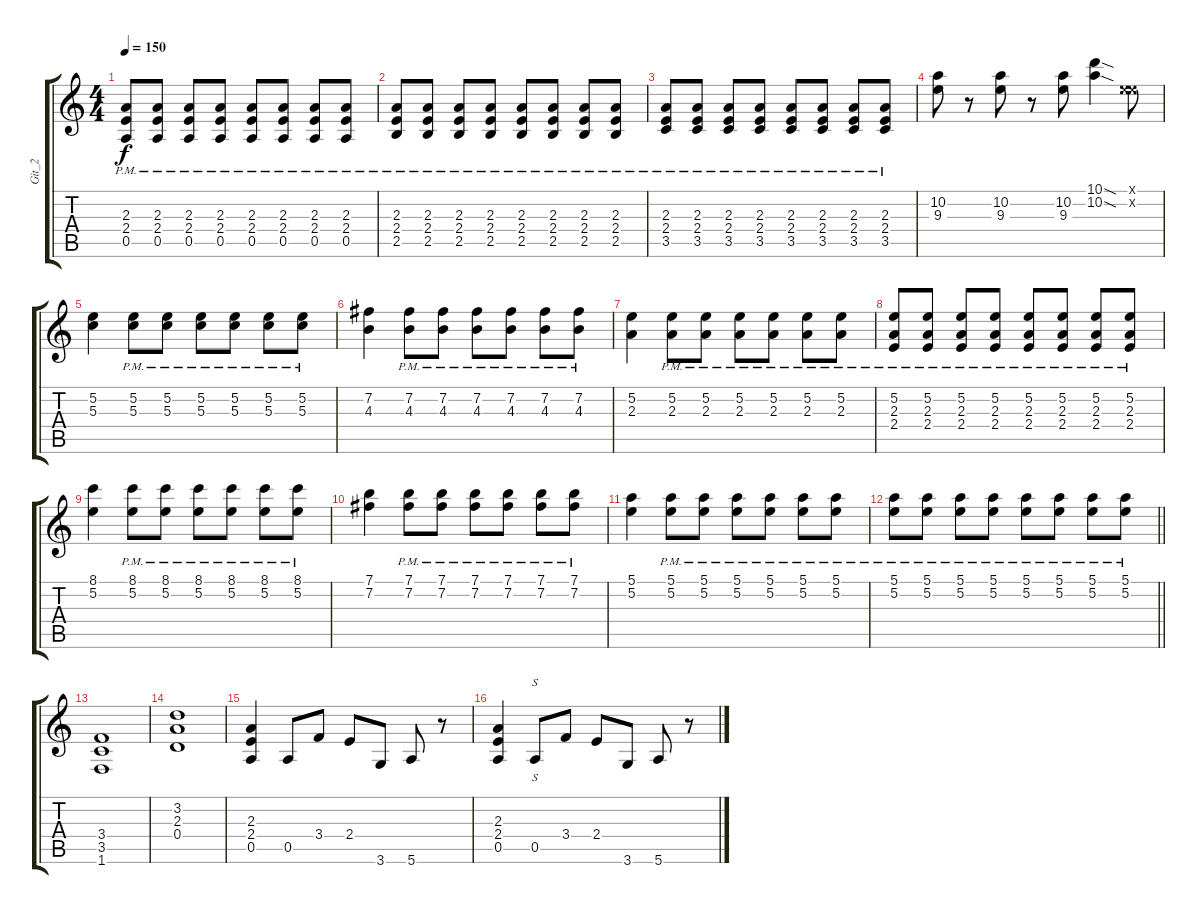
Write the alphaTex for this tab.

\track ("Git_2" "Git_2") {instrument distortionguitar}
\staff {score tabs}
\tuning (E4 B3 G3 D3 A2 E2) {hide}
\ts (4 4)
\tempo 150
\clef g2
\ks c
(2.3{pm} 2.4{pm} 0.5{pm}).8{dy f} (2.3{pm} 2.4{pm} 0.5{pm}).8 (2.3{pm} 2.4{pm} 0.5{pm}).8 (2.3{pm} 2.4{pm} 0.5{pm}).8 (2.3{pm} 2.4{pm} 0.5{pm}).8 (2.3{pm} 2.4{pm} 0.5{pm}).8 (2.3{pm} 2.4{pm} 0.5{pm}).8 (2.3{pm} 2.4{pm} 0.5{pm}).8 |
(2.3{pm} 2.4{pm} 2.5{pm}).8 (2.3{pm} 2.4{pm} 2.5{pm}).8 (2.3{pm} 2.4{pm} 2.5{pm}).8 (2.3{pm} 2.4{pm} 2.5{pm}).8 (2.3{pm} 2.4{pm} 2.5{pm}).8 (2.3{pm} 2.4{pm} 2.5{pm}).8 (2.3{pm} 2.4{pm} 2.5{pm}).8 (2.3{pm} 2.4{pm} 2.5{pm}).8 |
(2.3{pm} 2.4{pm} 3.5{pm}).8 (2.3{pm} 2.4{pm} 3.5{pm}).8 (2.3{pm} 2.4{pm} 3.5{pm}).8 (2.3{pm} 2.4{pm} 3.5{pm}).8 (2.3{pm} 2.4{pm} 3.5{pm}).8 (2.3{pm} 2.4{pm} 3.5{pm}).8 (2.3{pm} 2.4{pm} 3.5{pm}).8 (2.3{pm} 2.4{pm} 3.5{pm}).8 |
(10.2 9.3).8 r.8 (10.2 9.3).8 r.8 (10.2 9.3).8 (10.1{sod} 10.2{sod}).4 (0.1{x} 5.2{x}).8 |
(5.2 5.3).4 (5.2{pm} 5.3{pm}).8 (5.2{pm} 5.3{pm}).8 (5.2{pm} 5.3{pm}).8 (5.2{pm} 5.3{pm}).8 (5.2{pm} 5.3{pm}).8 (5.2{pm} 5.3{pm}).8 |
(7.2 4.3).4 (7.2{pm} 4.3{pm}).8 (7.2{pm} 4.3{pm}).8 (7.2{pm} 4.3{pm}).8 (7.2{pm} 4.3{pm}).8 (7.2{pm} 4.3{pm}).8 (7.2{pm} 4.3{pm}).8 |
(5.2 2.3).4 (5.2{pm} 2.3{pm}).8 (5.2{pm} 2.3{pm}).8 (5.2{pm} 2.3{pm}).8 (5.2{pm} 2.3{pm}).8 (5.2{pm} 2.3{pm}).8 (5.2{pm} 2.3{pm}).8 |
(5.2{pm} 2.3{pm} 2.4).8 (5.2{pm} 2.3{pm} 2.4{pm}).8 (5.2{pm} 2.3{pm} 2.4{pm}).8 (5.2{pm} 2.3{pm} 2.4{pm}).8 (5.2{pm} 2.3{pm} 2.4{pm}).8 (5.2{pm} 2.3{pm} 2.4{pm}).8 (5.2{pm} 2.3{pm} 2.4{pm}).8 (5.2{pm} 2.3{pm} 2.4{pm}).8 |
(8.1 5.2).4 (8.1{pm} 5.2).8 (8.1{pm} 5.2{pm}).8 (8.1{pm} 5.2{pm}).8 (8.1{pm} 5.2{pm}).8 (8.1{pm} 5.2{pm}).8 (8.1{pm} 5.2{pm}).8 |
(7.1 7.2).4 (7.1{pm} 7.2{pm}).8 (7.1{pm} 7.2{pm}).8 (7.1 7.2{pm}).8 (7.1{pm} 7.2{pm}).8 (7.1{pm} 7.2{pm}).8 (7.1{pm} 7.2{pm}).8 |
(5.1 5.2).4 (5.1{pm} 5.2{pm}).8 (5.1{pm} 5.2{pm}).8 (5.1{pm} 5.2{pm}).8 (5.1{pm} 5.2{pm}).8 (5.1{pm} 5.2{pm}).8 (5.1{pm} 5.2{pm}).8 |
\barLineRight lightlight
(5.1{pm} 5.2{pm}).8 (5.1{pm} 5.2{pm}).8 (5.1{pm} 5.2{pm}).8 (5.1{pm} 5.2{pm}).8 (5.1{pm} 5.2{pm}).8 (5.1{pm} 5.2{pm}).8 (5.1{pm} 5.2{pm}).8 (5.1{pm} 5.2{pm}).8 |
(3.4 3.5 1.6).1 |
(3.2 2.3 0.4).1 |
(2.3 2.4 0.5).4 0.5.8 3.4.8 2.4.8 3.6.8 5.6.8 r.8 |
(2.3 2.4 0.5).4 0.5.8{s} 3.4.8 2.4.8 3.6.8 5.6.8 r.8
